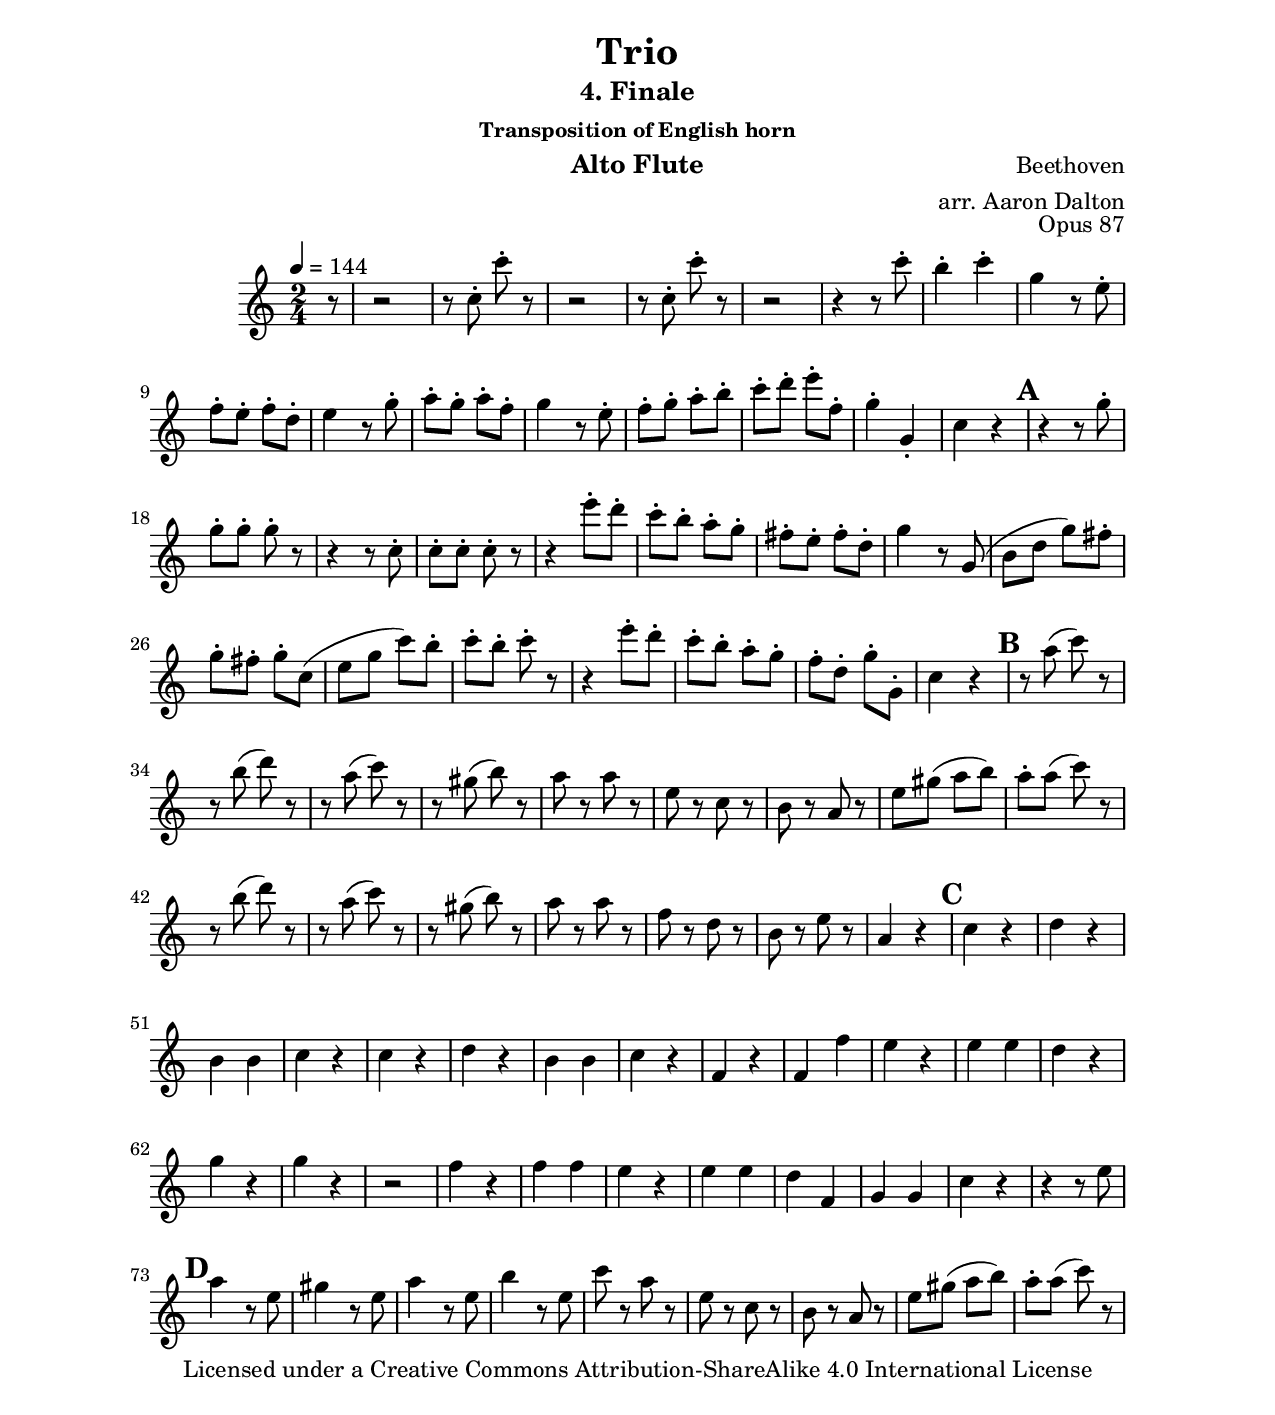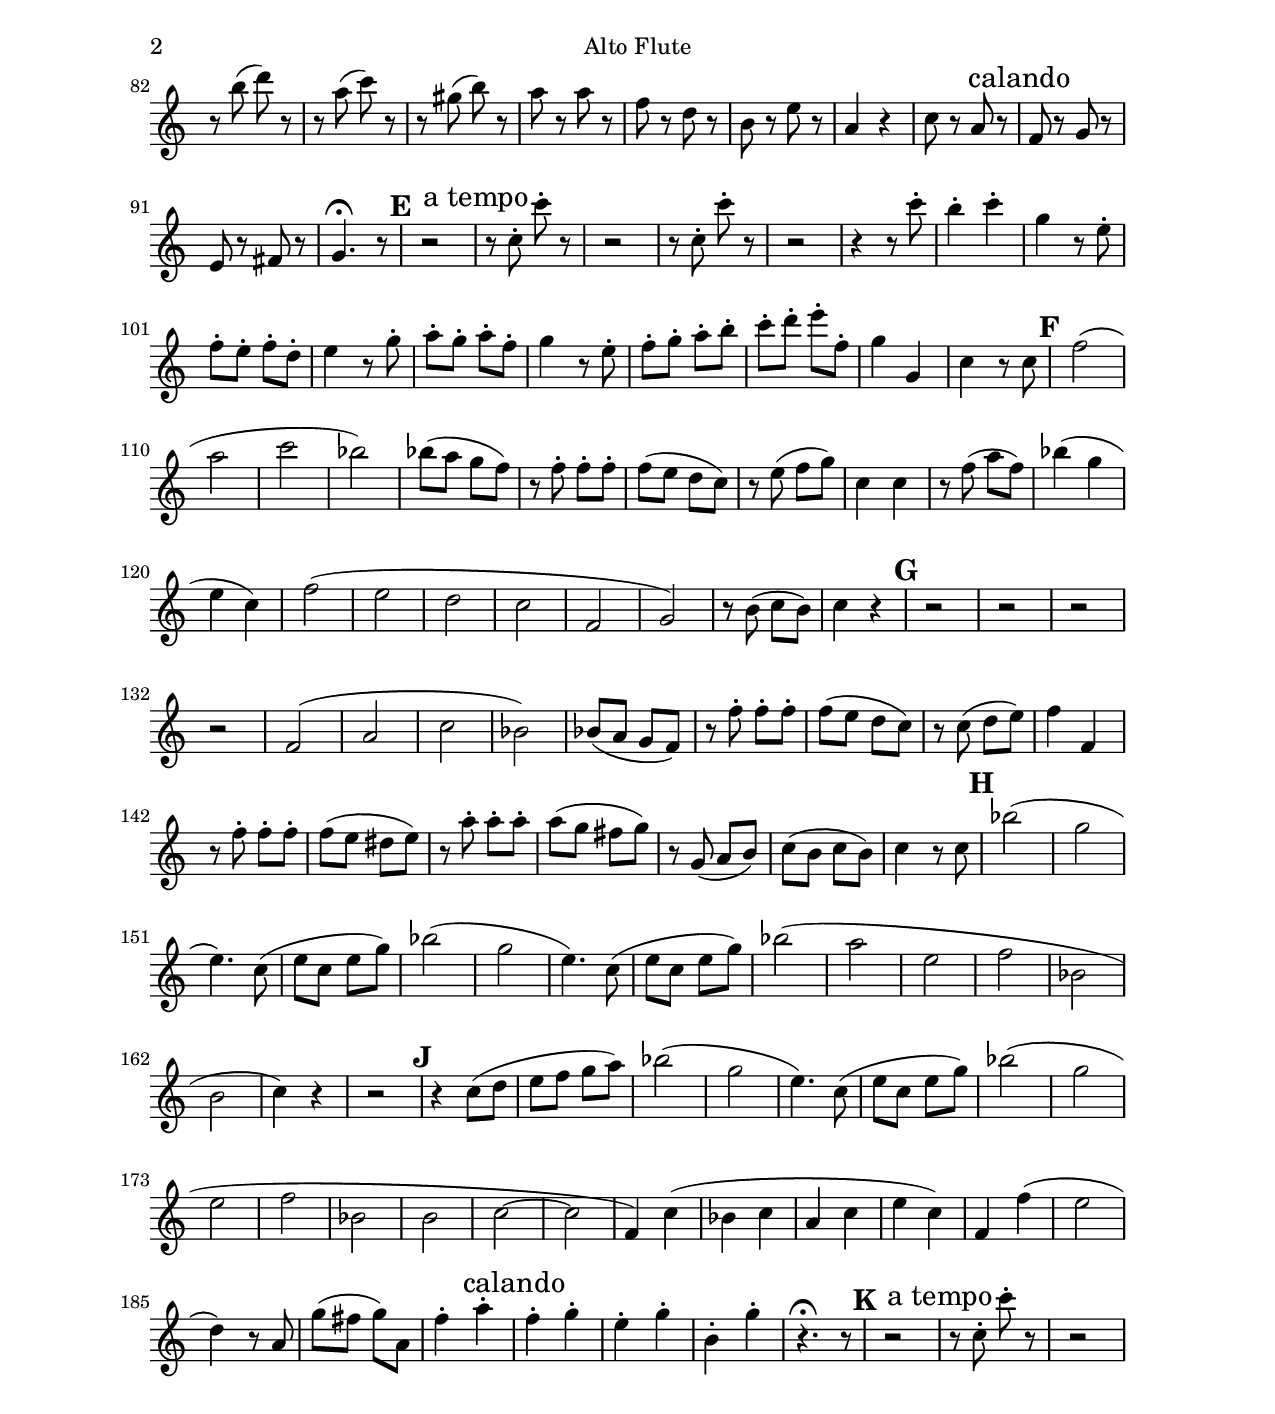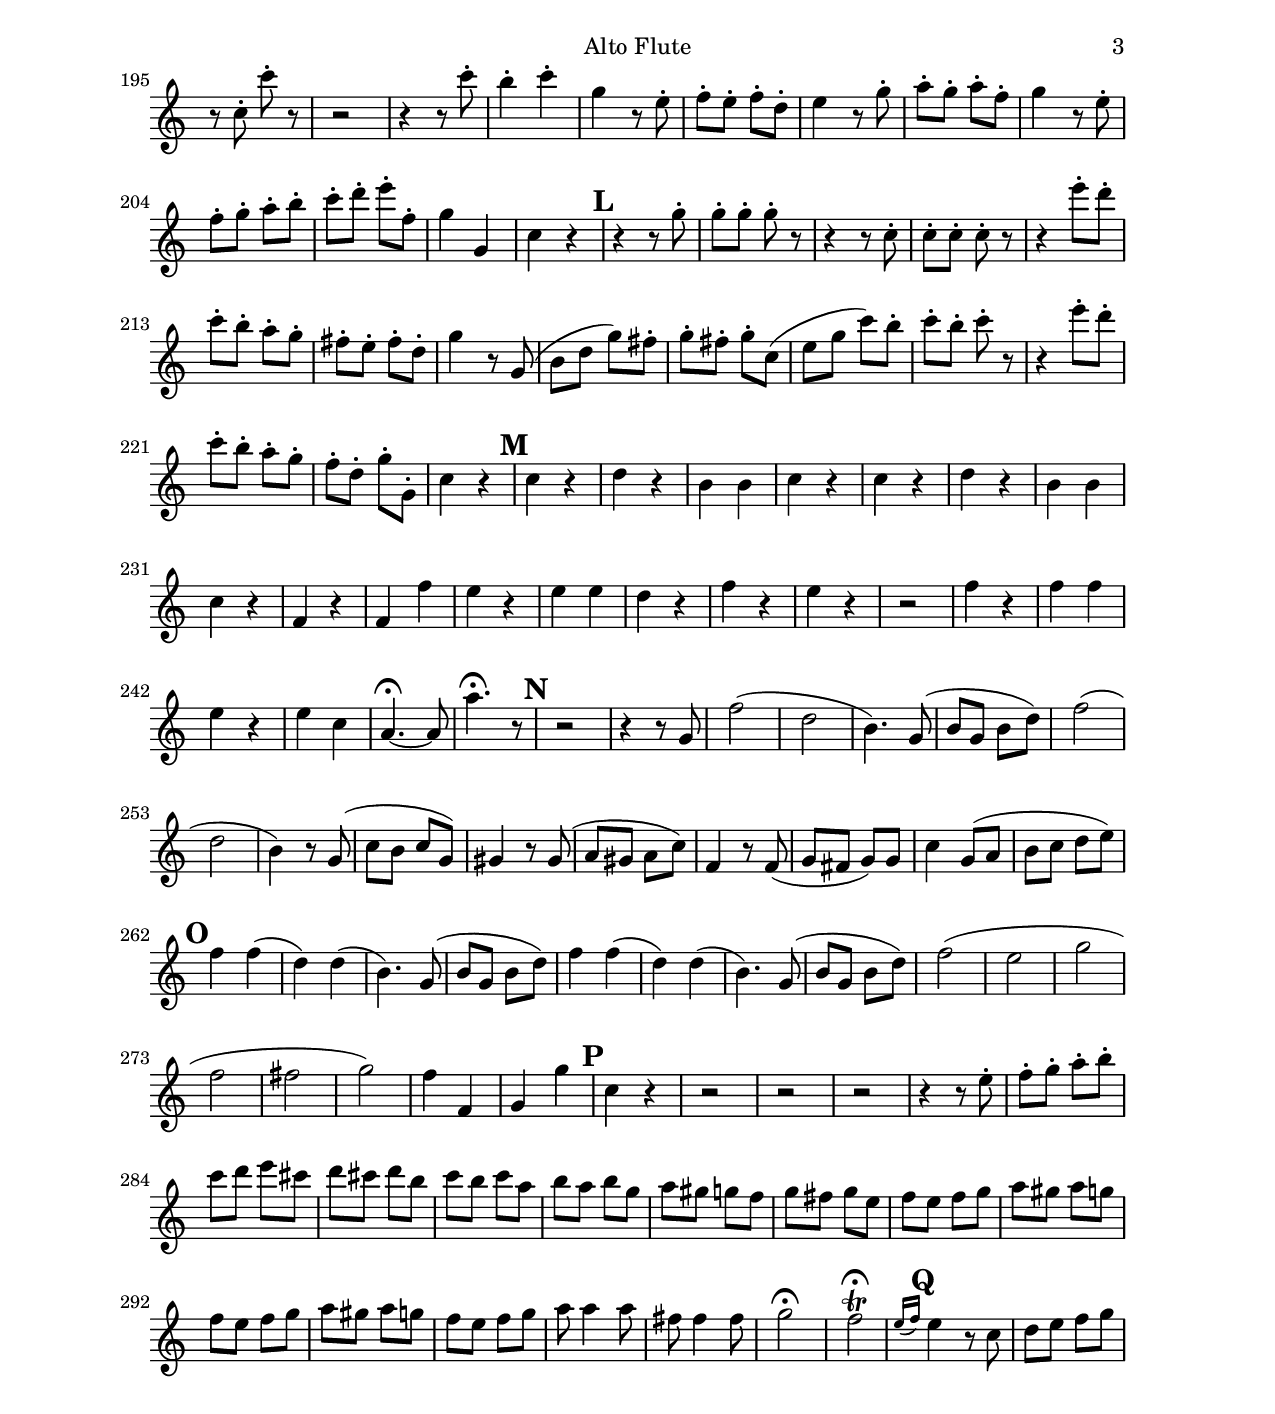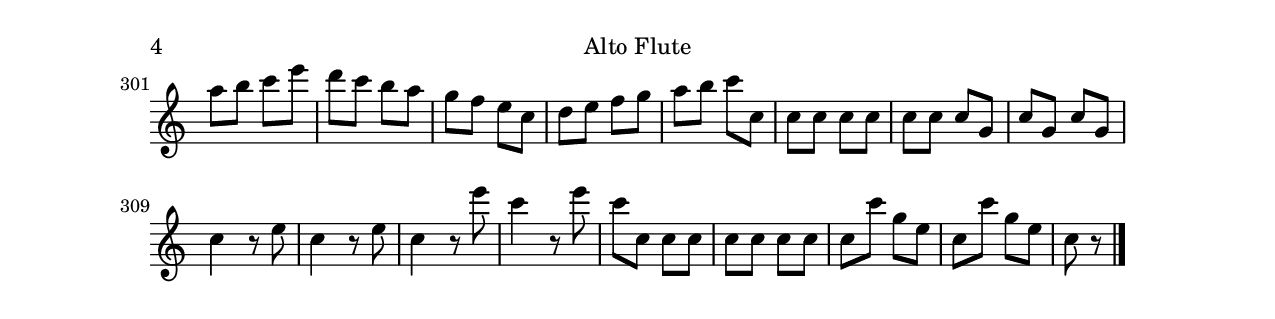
\version "2.20.0"

fourNotes = \relative c'' {
    \time 2/4
    \key g \major
    \tempo 4 = 144
    \clef "treble"

    \set Score.markFormatter = #format-mark-box-alphabet

    % Bars 1-10
    \partial 8 r8 |
    r2 |
    r8 g-. g'-. r |
    r2 |
    r8 g,-. g'-. r |
    r2 |
    r4 r8 g-. |
    fis4 -. g-. |
    d r8 b-. |
    c-. b-. c-. a-. |
    b4 r8 d-. |

    % Bars 11-19
    e8-. d-. e-. c-. |
    d4 r8 b-. |
    c-. d-. e-. fis-. |
    g-. a-. b-. c,-. |
    d4-. d,-. |
    g r | \mark \default
    r r8 d'-. |
    d-. d-. d-. r |
    r4 r8 g,-. |

    % Bars 20-27
    g8-. g-. g-. r |
    r4 b'8-. a-. |
    g-. fis-. e-. d-. |
    cis-. b-. cis-. a-. |
    d4 r8 d,( |
    fis a d) cis-. |
    d-. cis-. d-. g,( |
    b d g) fis-. |

    % Bars 28-36
    g8-. fis-. g-. r |
    r4 b8-. a-. |
    g-. fis-. e-. d-. |
    c-. a-. d-. d,-. |
    g4 r | \mark \default
    r8 e'( g) r |
    r fis( a) r |
    r e( g) r |
    r dis( fis) r |

    % Bars 37-44
    e8 r e r |
    b r g r |
    fis r e r |
    b' dis( e fis) |
    e-. e( g) r |
    r fis( a) r |
    r e( g) r |
    r dis( fis) r |

    % Bars 45-56
    e8 r e r |
    c r a r |
    fis r b r |
    e,4 r | \mark \default
    g r |
    a r |
    fis fis |
    g r |
    g r |
    a r |
    fis fis |
    g r |

    % Bars 57-70
    c,4 r |
    c c' |
    b r |
    b b |
    a r |
    d r |
    d r |
    r2 |
    c4 r |
    c c |
    b r |
    b b |
    a c, |
    d d |

    % Bars 71-80
    g4 r |
    r r8 b | \mark \default
    e4 r8 b |
    dis 4 r8 b |
    e4 r8 b |
    fis'4 r8 b, |
    g' r e r |
    b r g r |
    fis r e r |
    b' dis( e fis) |

    % Bars 81-88
    e8-. e( g) r |
    r fis( a) r |
    r e( g) r |
    r dis( fis) r |
    e r e r |
    c r a r |
    fis r b r |
    e,4 r |

    % Bars 89-97
    g8 r e r |
    \mark "calando" c r d r |
    b r cis r |
    d4.\fermata r8 | \mark \default
    r2 \mark "a tempo" |
    r8 g-. g'-. r |
    r2 |
    r8 g,-. g'-. r | 
    r2 |

    % Bars 98-107
    r4 r8 g-. |
    fis4 -. g-. |
    d r8 b-. |
    c-. b-. c-. a-. |
    b4 r8 d-. |
    e-. d-. e-. c-. |
    d4 r8 b-. |
    c-. d-. e-. fis-. |
    g-. a-. b-. c,-. |
    d4 d, |

    % Bars 108-117
    g4 r8 g | \mark \default
    c2( |
    e |
    g |
    f) |
    f8( e d c) |
    r c-. c-. c-. |
    c( b a g) |
    r8 b( c d) |
    g,4 g |

    % Bars 118-132
    r8 c( e c) |
    f4( d |
    b g) |
    c2( |
    b |
    a | 
    g |
    c, |
    d) |
    r8 fis( g fis) |
    g4 r | \mark \default
    r2 | r2 | r2 | r2 | 

    % Bars 133-143
    c,2( |
    e |
    g |
    f) |
    f8( e d c) |
    r8 c'-. c-. c-. |
    c( b a g) |
    r8 g( a b) |
    c4 c, |
    r8 c'-. c-. c-. |
    c( b ais b) |

    % Bars 144-153
    r8 e-. e-. e-. |
    e( d cis d) |
    r8 d,( e fis) |
    g( fis g fis) |
    g4 r8 g | \mark \default
    f'2( |
    d |
    b4.) g8( |
    b g b d) |
    f2( |

    % Bars 154-164
    d |
    b4.) g8( |
    b g b d) |
    f2( |
    e |
    b |
    c |
    f, |
    fis |
    g4) r |
    r2 | \mark \default

    % Bars 165-176
    r4 g8( a |
    b c d e) |
    f2( |
    d |
    b4.) g8( |
    b g b d) |
    f2( |
    d |
    b |
    c |
    f, |
    fis |
    
    % Bars 177-186
    g2~ |
    g2 |
    c,4) g'( |
    f g |
    e g |
    b g) |
    c, c'( |
    b2 |
    a4) r8 e |
    d'( cis d) e, |

    % Bars 187-196
    c'4-. e-. |
    \mark "calando" c-. d-. |
    b-. d-. |
    fis,-. d'-. |
    r4.\fermata r8 | \mark \default
    r2 | \mark "a tempo"
    r8 g,-. g'-. r |
    r2 |
    r8 g,-. g'-. r |
    r2 |

    % Bars 197-206
    r4 r8 g-. |
    fis4 -. g-. |
    d4 r8 b-. |
    c-. b-. c-. a-. |
    b4 r8 d-. |
    e-. d-. e-. c-. |
    d4 r8 b-. |
    c-. d-. e-. fis-. |
    g-. a-. b-. c,-. |
    d4 d, |

    % Bars 207-215
    g4 r | \mark \default
    r4 r8 d'-. |
    d-. d-. d-. r |
    r4 r8 g,-. |
    g-. g-. g-. r |
    r4 b'8-. a-. |
    g-. fis-. e-. d-. |
    cis-. b-. cis-. a-. |
    d4 r8 d,( |
    
    % Bars 216-222
    fis8 a d) cis-. |
    d-. cis-. d-. g,( |
    b d g) fis-. |
    g-. fis-. g-. r |
    r4 b8-. a-. |
    g-. fis-. e-. d-. |
    c-. a-. d-. d,-. |

    % Bars 223-234
    g4 r | \mark \default
    g r |
    a r |
    fis fis |
    g r |
    g r |
    a r |
    fis fis |
    g r |
    c, r |
    c c' |
    b r |

    % Bars 235-246
    b4 b |
    a r |
    c r |
    b r |
    r2 |
    c4 r |
    c c |
    b r |
    b g |
    e4.~\fermata e8 |
    e'4.\fermata r8 | \mark \default
    r2
    
    % Bars 247-256
    r4 r8 d,8 |
    c'2( |
    a |
    fis4.) d8( |
    fis d fis a) |
    c2( |
    a |
    fis4) r8 d( |
    g fis g d) |
    dis4 r8 dis8(

    % Bars 257-265
    e dis e g) |
    c,4 r8 c( |
    d cis d) d |
    g4 d8( e |
    fis g a b) | \mark \default
    c4 c( |
    a) a( |
    fis4.) d8( |
    fis d fis a) |

    % Bars 266-275
    c4 c( |
    a) a( |
    fis4.) d8( |
    fis d fis a) |
    c2( |
    b |
    d |
    c |
    cis |
    d) |

    % Bars 276-286
    c4 c, |
    d d' | \mark \default
    g, r |
    r2 | r2 | r2 |
    r4 r8 b-. |
    c-. d-. e-. fis-. |
    g a b gis |
    a gis a fis |
    g fis g e |

    % Bars 287-292
    fis8 e fis d |
    e dis d c |
    d cis d b |
    c b c d |
    e dis e d |
    c b c d |

    % Bars 293-301
    e8 dis e d |
    c b c d |
    e8 e4 e8 |
    cis cis4 cis8 |
    d2\fermata |
    c2\trill\fermata\grace {b16(c)} \mark \default
    b4 r8 g |
    a b c d |
    e fis g b |

    % Bars 302-310
    a8 g fis e |
    d c b g |
    a b c d |
    e fis g g, |
    g g g g |
    g g g d |
    g d g d |
    g4 r8 b |
    g4 r8 b |

    % Bars 311-END
    g4 r8 b' |
    g4 r8 b |
    g8 g, g g |
    g g g g |
    g g' d b |
    g g' d b |
    g r8 \bar "|."
}


\paper {
  #(set-paper-size "letter")
  top-margin = 1\in
  bottom-margin = 1\in
  left-margin = 1\in
  right-margin = 1\in
}

\header {
    instrument = "Alto Flute"
    title = "Trio"
    subtitle = "4. Finale"
    subsubtitle = "Transposition of English horn"
    opus = "Opus 87"
    composer = "Beethoven"
    arranger = "arr. Aaron Dalton"
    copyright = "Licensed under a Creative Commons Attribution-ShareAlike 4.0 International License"
}

\score
{
    %\new Staff \fourNotes
    \new Staff \transpose c f \fourNotes
    \layout {
        #(layout-set-staff-size 20)
    }
    \midi {
        \tempo 4 = 144
    }
}


